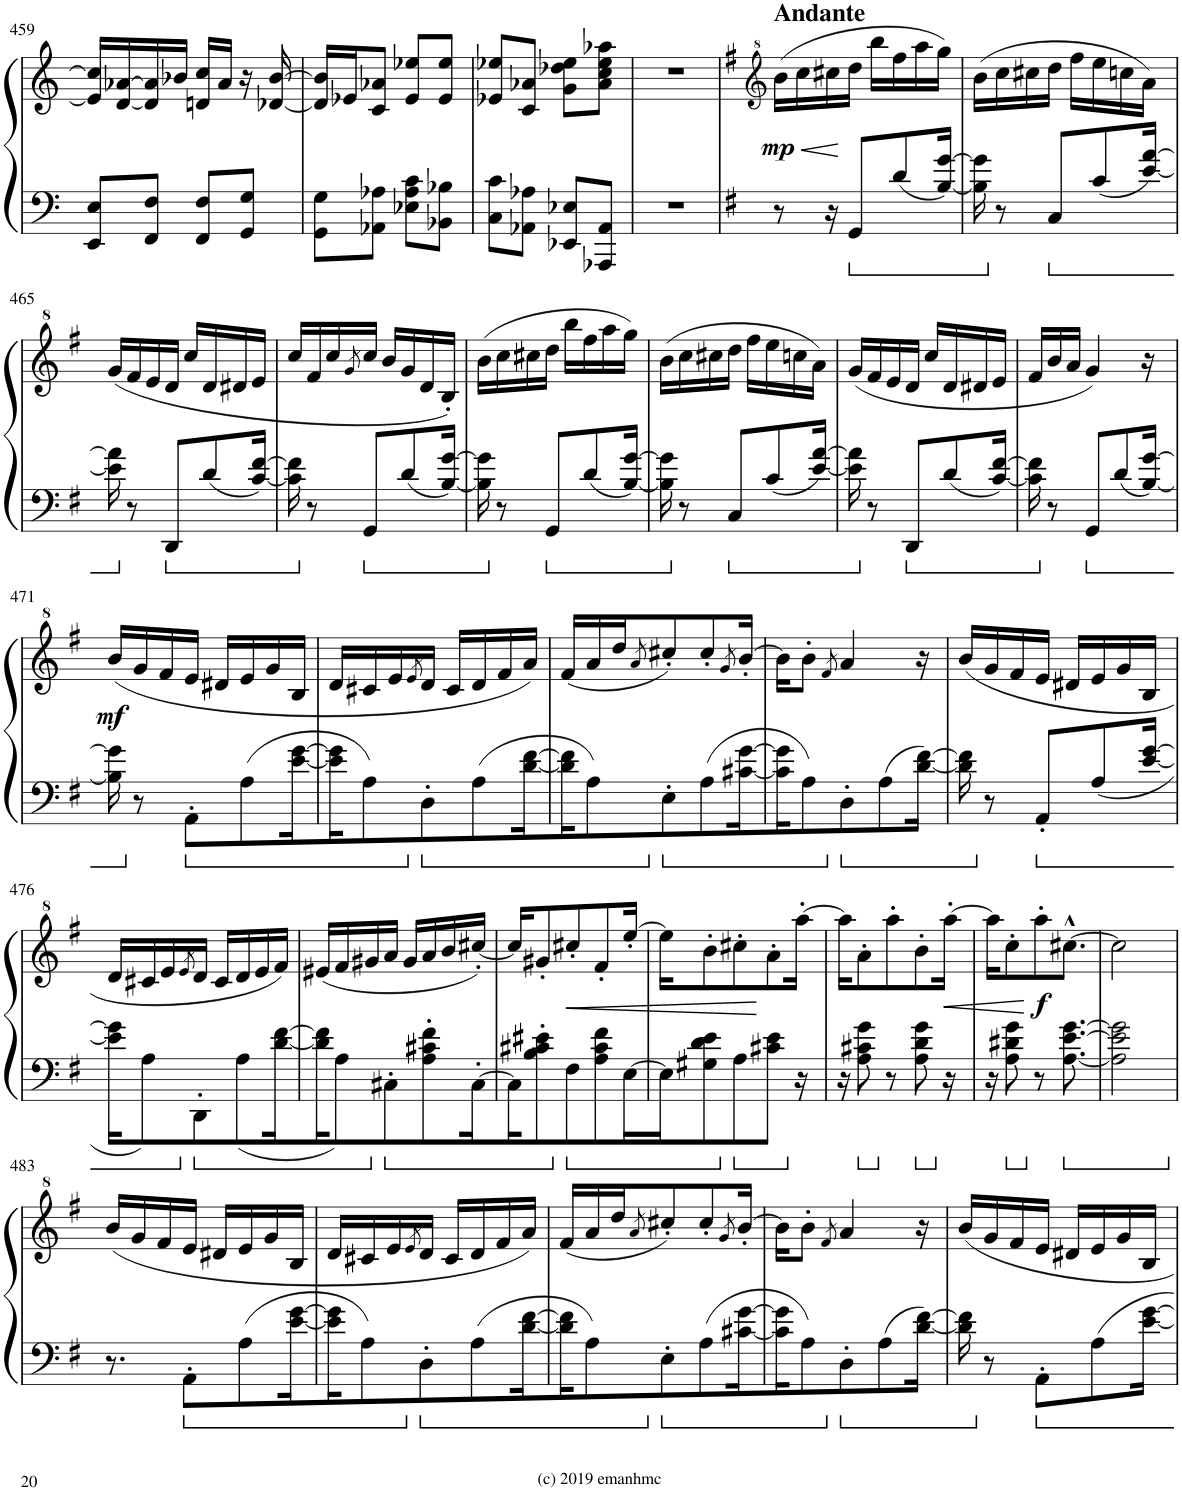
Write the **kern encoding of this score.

**kern	**kern	**dynam
*part1	*part1	*part1
*staff2	*staff1	*staff1/2
*I"Piano	*	*
*I'Pno.	*	*
!!LO:PB:g=z
*clefF4	*clefG^2	*
*k[]	*k[]	*
*M2/4	*M2/4	*
=459	=459	=459
8EE/ 8E/L	16e-/] 16cc/]LL	.
.	[16d/ [>16a-X/	.
8FF/ 8F/J	16d/] 16a-/]	.
.	16b-X/JJ	.
8FF/ 8F/L	16dn/ 16cc/LL	.
.	16a-/JJ	.
8GG/ 8G/J	16r	.
.	[16d-X/ [16b-/	.
=460	=460	=460
8GG\ 8G\L	16d-/] 16b-/]LL	.
.	16e-X/J	.
8AA-X\ 8A-X\J	8c/ 8a-X/J	.
8E-X\ 8A-\ 8c\L	8e-/ 8ee-X/L	.
8BB-X\ 8B-X\J	8e-/ 8ee-/J	.
=461	=461	=461
8C\ 8c\L	8e-X/ 8ee-X/L	.
8AA-X\ 8A-X\J	8c/ 8a-X/J	.
8EE-X/ 8E-X/L	8g\ 8dd-X\ 8ee-\L	.
8AAA-X/ 8AA-/J	8a-\ 8cc\ 8ee-\ 8aa-X\J	.
=462	=462	=462
2r	2r	.
=463	=463	=463
*	*clefG^2	*
*k[f#]	*k[f#]	*
!	!LO:TX:a:B:t=Andante	!
!	!	!LO:HP:b
!	!	!LO:DY:n=1:b
8r	(16bb\LL	< mp
.	16ccc\	.
16r	16ccc#X\	.
8GG/L	16ddd\JJ	[
.	16bbb\LL	.
8d/	16fff#\	.
.	16aaa\	.
[16B/ [16g/Jk	16ggg\JJ)	.
=464	=464	=464
16B\] 16g\]	(16bb\LL	.
8r	16ccc\	.
.	16ccc#X\	.
8C/L	16ddd\JJ	.
.	16fff#\LL	.
8c/	16eee\	.
.	16cccn\	.
[16e/ [16a/Jk	16aa\JJ)	.
!!LO:LB:g=z
=465	=465	=465
16e\] 16a\]	(16gg/LL	.
8r	16ff#/	.
.	16ee/	.
8DD/L	16dd/JJ	.
.	16ccc/LL	.
8d/	16dd/	.
.	16dd#X/	.
[16c/ [16f#/Jk	16ee/JJ	.
=466	=466	=466
16c\] 16f#\]	16ccc/LL	.
8r	16ff#/	.
.	16ccc/	.
.	8qgg/	.
8GG/L	16ccc/JJ	.
.	16bb/LL	.
8d/	16gg/	.
.	16dd/	.
[16B/ [16g/Jk	16b'/JJ)	.
=467	=467	=467
16B\] 16g\]	(16bb\LL	.
8r	16ccc\	.
.	16ccc#X\	.
8GG/L	16ddd\JJ	.
.	16bbb\LL	.
8d/	16fff#\	.
.	16aaa\	.
[16B/ [16g/Jk	16ggg\JJ)	.
=468	=468	=468
16B\] 16g\]	(16bb\LL	.
8r	16ccc\	.
.	16ccc#X\	.
8C/L	16ddd\JJ	.
.	16fff#\LL	.
8c/	16eee\	.
.	16cccn\	.
[16e/ [16a/Jk	16aa\JJ)	.
=469	=469	=469
16e\] 16a\]	(16gg/LL	.
8r	16ff#/	.
.	16ee/	.
8DD/L	16dd/JJ	.
.	16ccc/LL	.
8d/	16dd/	.
.	16dd#X/	.
[16c/ [16f#/Jk	16ee/JJ	.
=470	=470	=470
16c\] 16f#\]	16ff#/LL	.
8r	16bb/	.
.	16aa/JJ	.
8GG/L	4gg/)	.
8d/	.	.
[16B/ [16g/Jk	16r	.
!!LO:LB:g=z
=471	=471	=471
!	!	!LO:DY:b
16B\] 16g\]	(16bb/LL	mf
8r	16gg/	.
.	16ff#/	.
8AA'\L	16ee/JJ	.
.	16dd#X/LL	.
8A\	16ee/	.
.	16gg/	.
[16e\ [16g\L	16b/JJ	.
=472	=472	=472
16e\] 16g\]L	16dd/LL	.
8A\	16cc#X/	.
.	16ee/	.
.	8qee/	.
8D'\	16dd/JJ	.
.	16cc#/LL	.
8A\	16dd/	.
.	16ff#/	.
[16d\ [16f#\L	16aa/JJ)	.
=473	=473	=473
16d\] 16f#\]L	(16ff#/LL	.
8A\	16aa/	.
.	16ddd/J	.
.	8qaa/	.
8E'\	8ccc#X'/)	.
8A\	8ccc#'/	.
.	8qgg/	.
[16c#X\ [16g\L	[16bb'/Jk	.
=474	=474	=474
16c#\] 16g\]L	16bb\KL]	.
8A\	8bb'\J	.
.	8qff#/	.
8D'\	4aa/	.
8A\	.	.
[16d\ [16f#\Jk	16r	.
=475	=475	=475
16d\] 16f#\]	(16bb/LL	.
8r	16gg/	.
.	16ff#/	.
8AA'/L	16ee/JJ	.
.	16dd#X/LL	.
8A/	16ee/	.
.	16gg/	.
[16e/ [16g/JL	16b/JJ	.
!!LO:LB:g=z
=476	=476	=476
16e\] 16g\]LL	16dd/LL	.
8A\	16cc#X/	.
.	16ee/	.
.	8qee/	.
8DD'\	16dd/JJ	.
.	16cc#/LL	.
8A\	16dd/	.
.	16ee/	.
[16d\ [16f#\L	16ff#/JJ)	.
=477	=477	=477
16d\] 16f#\]L	(16ee#X/LL	.
8A\	16ff#/	.
.	16gg#X/	.
8C#X'\	16aa/JJ	.
.	16gg#/LL	.
8A\' 8c#X\' 8f#\'	16aa/	.
.	16bb/	.
[16C#'\L	[16ccc#X'/JJ)	.
=478	=478	=478
16C#\L]	16ccc#/KL]	.
8B\' 8c#X\' 8e#X\'	8gg#X'/	.
!	!	!LO:HP:b
8F#\	8ccc#X'/	<
8A\ 8c#\ 8f#\	8ff#'/	.
[16E\L	[16eee'/Jk	.
=479	=479	=479
16E\J]	16eee\KL]	.
8G#X\ 8d\ 8e\	8bb'\	.
8A\	8ccc#X'\	.
8c#X\ 8e\J	8aa'\	[
16r	[16aaa'\Jk	.
=480	=480	=480
16r	16aaa\KL]	.
8A\ 8c#X\ 8g\	8aa'\	.
8r	8aaa'\	.
8A\ 8d\ 8g\	8bb'\	.
!	!	!LO:HP:b
16r	[16aaa'\Jk	<
=481	=481	=481
16r	16aaa\KL]	.
8A\ 8d#X\ 8g\	8ccc'\	.
!	!	!LO:DY:n=1:b
8r	8aaa'\	[ f
[8.A\ [8.e\ [8.g\	[8.ccc#X^^\J	.
=482	=482	=482
2A\] 2e\] 2g\]	2ccc#\]	.
!!LO:LB:g=z
=483	=483	=483
8.r	(16bb/LL	.
.	16gg/	.
.	16ff#/	.
8AA'\L	16ee/JJ	.
.	16dd#X/LL	.
8A\	16ee/	.
.	16gg/	.
[16e\ [16g\L	16b/JJ	.
=484	=484	=484
16e\] 16g\]L	16dd/LL	.
8A\	16cc#X/	.
.	16ee/	.
.	8qee/	.
8D'\	16dd/JJ	.
.	16cc#/LL	.
8A\	16dd/	.
.	16ff#/	.
[16d\ [16f#\L	16aa/JJ)	.
=485	=485	=485
16d\] 16f#\]L	(16ff#/LL	.
8A\	16aa/	.
.	16ddd/J	.
.	8qaa/	.
8E'\	8ccc#X'/)	.
8A\	8ccc#'/	.
.	8qgg/	.
[16c#X\ [16g\L	[16bb'/Jk	.
=486	=486	=486
16c#\] 16g\]L	16bb\KL]	.
8A\	8bb'\J	.
.	8qff#/	.
8D'\	4aa/	.
8A\	.	.
[16d\ [16f#\Jk	16r	.
=487	=487	=487
16d\] 16f#\]	16bb/LL	.
8r	16gg/	.
.	16ff#/	.
8AA'\L	16ee/JJ	.
.	16dd#X/LL	.
8A\	16ee/	.
.	16gg/	.
[16e\ [16g\JL	16b/JJ	.
=	=	=
*-	*-	*-
